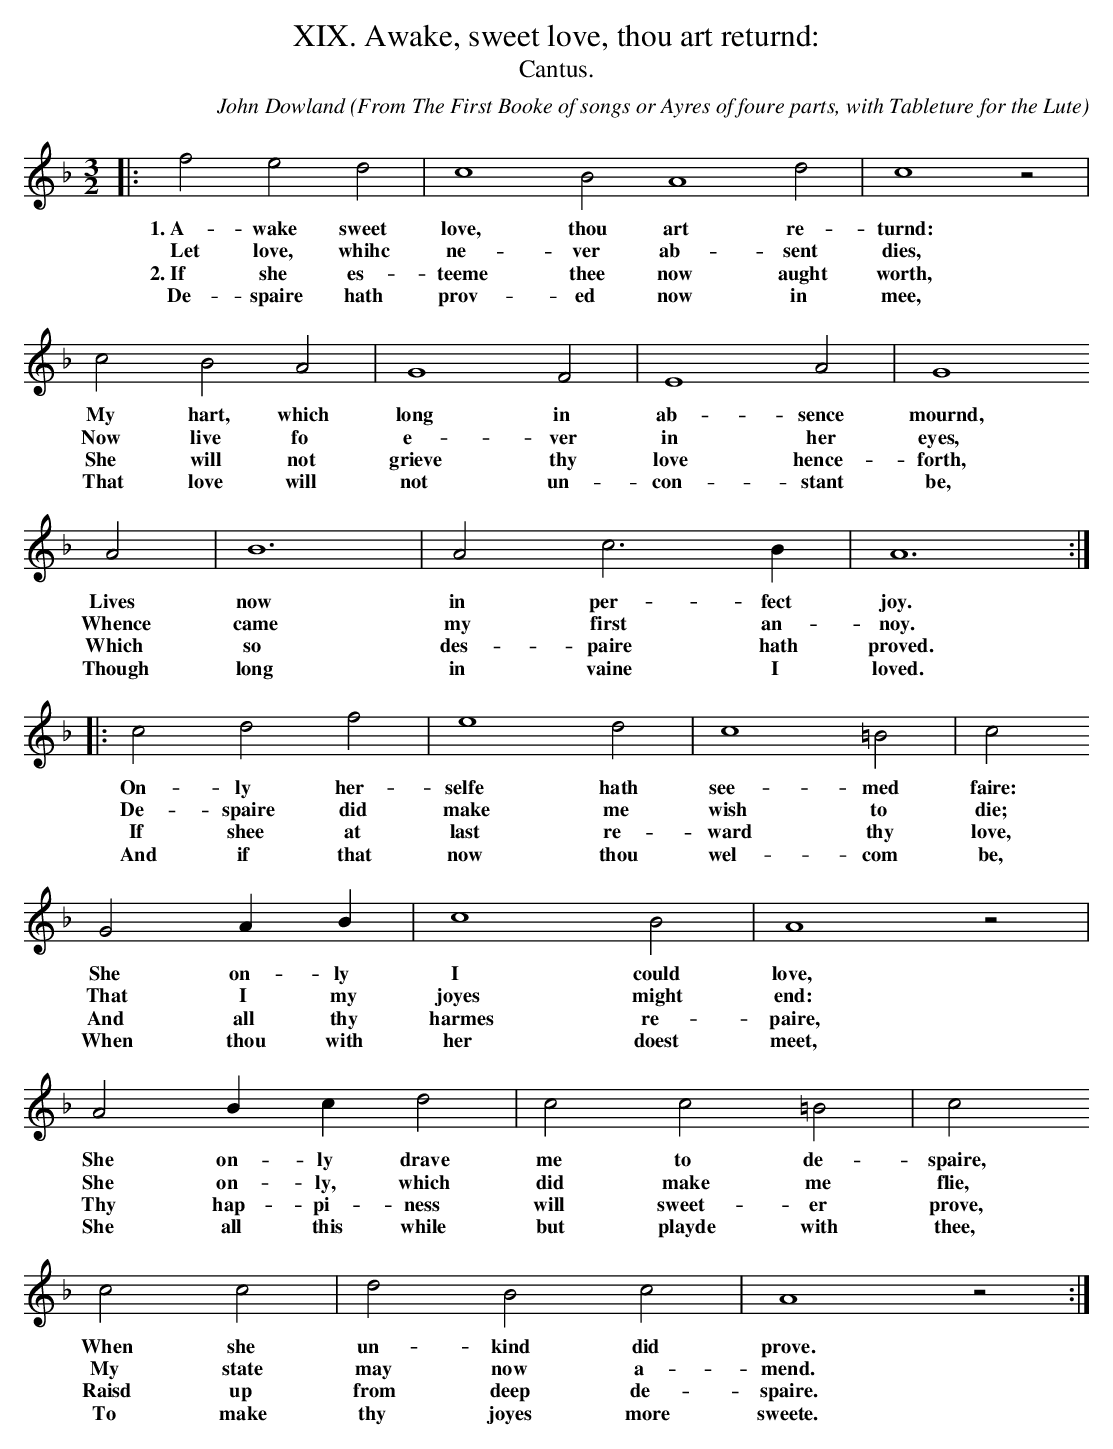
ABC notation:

X:1
T:XIX. Awake, sweet love, thou art returnd:
T:Cantus.
C: John Dowland
O: From The First Booke of songs or Ayres of foure parts, with Tableture for the Lute
L:1/4
M:3/2
K:F
|:f2 e2 d2 | c4 B2 A4 d2 | c4 z2 |
w: 1.~A- wake sweet love, thou art re- turnd:
w: Let love, whihc ne- ver ab- sent dies,
w: 2.~If she es- teeme thee now aught worth,
w: De- spaire hath prov- ed now in mee,
c2 B2 A2 | G4 F2 | E4 A2 | G4
w: My hart, which long in ab- sence mournd,
w: Now live fo e- ver in her eyes,
w: She will not grieve thy love hence- forth,
w: That love will not un- con- stant be,
A2 | B6 | A2 c3 B | A6 :|
w: Lives now in per- fect joy.
w: Whence came my first an- noy.
w: Which so des- paire hath proved.
w: Though long in vaine I loved.
|:c2 d2 f2 | e4 d2 | c4 =B2 | c2
w: On- ly her- selfe hath see- med faire:
w: De- spaire did make me wish to die;
w: If shee at last re- ward thy love,
w: And if that now thou wel- com be,
G2 A B | c4 B2 | A4 z2 |
w: She on- ly I could love,
w: That I my joyes might end:
w: And all thy harmes re- paire,
w: When thou with her doest meet,
A2 B c d2 | c2 c2 =B2 | c2
w: She on- ly drave me to  de- spaire,
w: She on- ly, which did make me flie,
w: Thy hap- pi- ness will sweet- er prove,
w: She all this while but playde with thee,
c2 c2 | d2 B2 c2 | A4 z2 :|
w: When she un- kind did prove.
w: My state may now a- mend.
w: Raisd up from deep de- spaire.
w: To make thy joyes more sweete.
